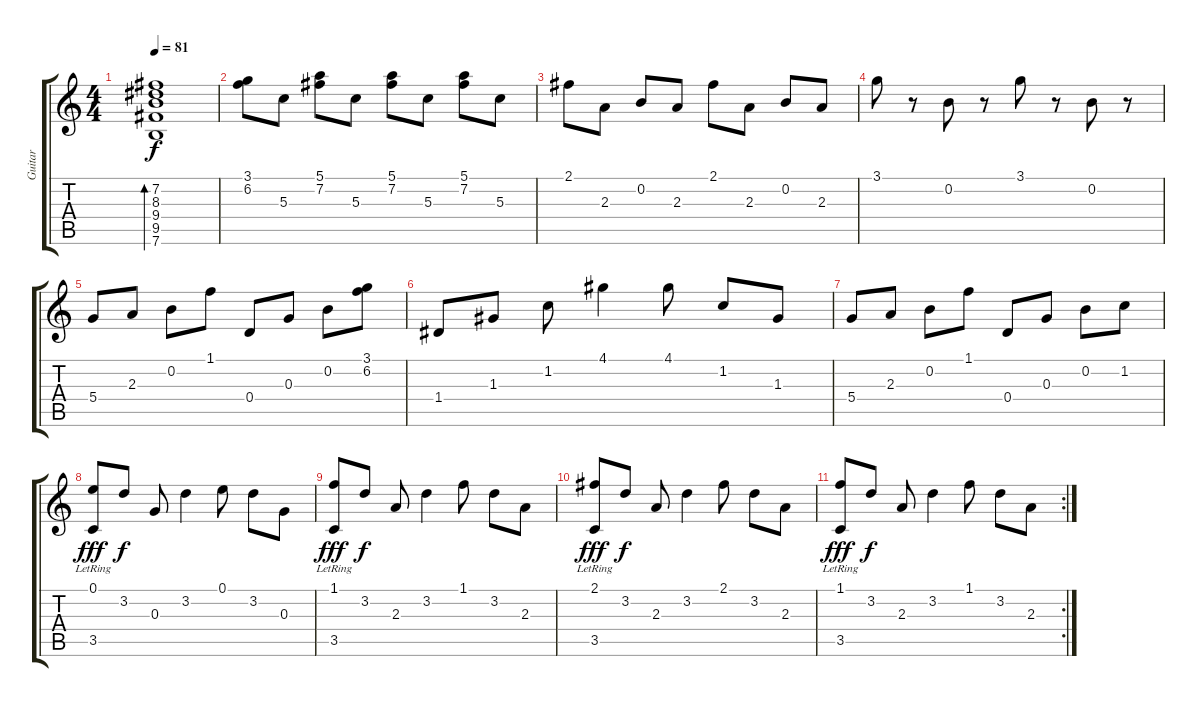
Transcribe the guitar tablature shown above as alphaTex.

\track ("Guitar" "Guitar") {instrument acousticguitarnylon}
\staff {score tabs}
\tuning (E4 B3 G3 D3 A2 E2) {hide}
\ts (4 4)
\tempo 81
\clef g2
\ks c
(7.2 8.3 9.4 9.5 7.6).1{bd 120 dy f} |
(3.1 6.2).8 5.3.8 (5.1 7.2).8 5.3.8 (5.1 7.2).8 5.3.8 (5.1 7.2).8 5.3.8 |
2.1.8 2.3.8 0.2.8 2.3.8 2.1.8 2.3.8 0.2.8 2.3.8 |
3.1.8 r.8 0.2.8 r.8 3.1.8 r.8 0.2.8 r.8 |
5.4.8 2.3.8 0.2.8 1.1.8 0.4.8 0.3.8 0.2.8 (3.1 6.2).8 |
1.4.8 1.3.8 1.2.8 4.1.4 4.1.8 1.2.8 1.3.8 |
5.4.8 2.3.8 0.2.8 1.1.8 0.4.8 0.3.8 0.2.8 1.2.8 |
(0.1 3.5{lr}).8{dy fff} 3.2.8{dy f} 0.3.8 3.2.4 0.1.8 3.2.8 0.3.8 |
(1.1 3.5{lr}).8{dy fff} 3.2.8{dy f} 2.3.8 3.2.4 1.1.8 3.2.8 2.3.8 |
(2.1 3.5{lr}).8{dy fff} 3.2.8{dy f} 2.3.8 3.2.4 2.1.8 3.2.8 2.3.8 |
\rc 2
(1.1 3.5{lr}).8{dy fff} 3.2.8{dy f} 2.3.8 3.2.4 1.1.8 3.2.8 2.3.8
